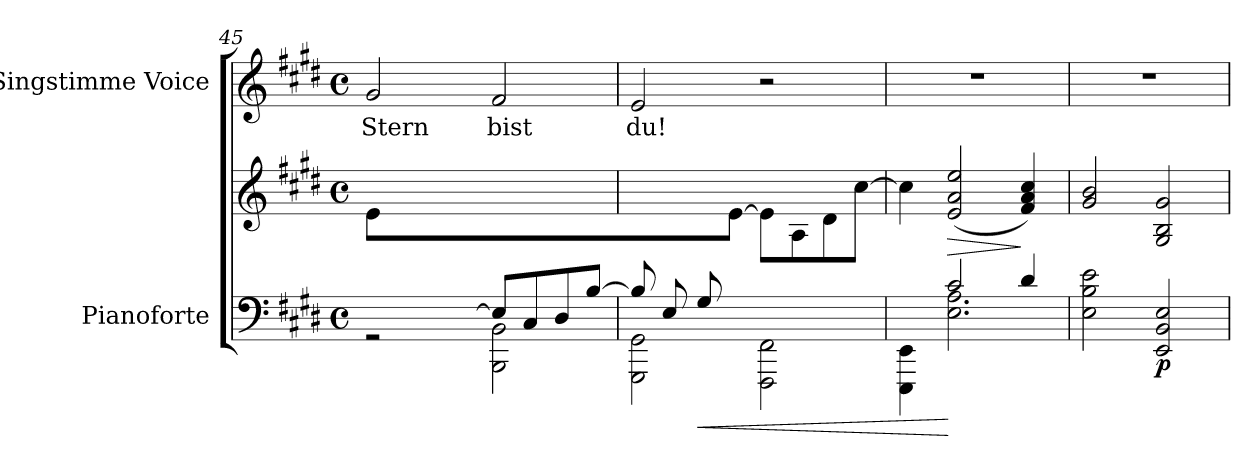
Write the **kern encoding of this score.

**kern	**kern	**dynam	**kern	**text
*part2	*part2	*part2	*part1	*part1
*staff3	*staff2	*staff2/3	*staff1	*staff1
*I"Pianoforte	*	*	*I"Singstimme Voice	*
*I'Pno	*	*	*	*
*clefF4	*clefG2	*	*clefG2	*
*k[f#c#g#d#]	*k[f#c#g#d#]	*	*k[f#c#g#d#]	*
*M4/4	*M4/4	*	*M4/4	*
*met(c)	*met(c)	*	*met(c)	*
=45	=45	=45	=45	=45
*^	*	*	*	*
!	!	!	!	!	!LO:LY:b
8ryy	2r	8e\L	.	2g#/	Stern
8B/	.	2..ryy	.	.	.
8G#/	.	.	.	.	.
[>8E/J	.	.	.	.	.
!	!	!	!	!	!LO:LY:b
(8E/L]	2BBB\ 2BB\	.	.	2f#/	bist
8C#/	.	.	.	.	.
8D#/	.	.	.	.	.
[>8B/J	.	.	.	.	.
=46	=46	=46	=46	=46	=46
!	!	!	!	!	!LO:LY:b
8B/L]	2GGG#\ 2GG#\	4.ryy	.	2e/	du!
8E/	.	.	.	.	.
!	!	!	!LO:HP:b=2	!	!
8G#/	.	.	<	.	.
2ryy	.	[8e\J	.	.	.
.	2FFF#\ 2FF#\	8e\L]	.	2r	.
.	.	8A\	.	.	.
.	.	8d#\	.	.	.
8ryy	.	[8cc#\J)	.	.	.
=47	=47	=47	=47	=47	=47
4EEE\ 4EE\	4ryy	4cc#\]	.	1r	.
!	!	!	!LO:HP:n=1:b	!	!
2.E\ 2.A\	2c#/	(>2e/ 2a/ 2ee/	[ >	.	.
.	4d#/	4f#/ 4a/ 4cc#/)	]	.	.
*v	*v	*	*	*	*
=48	=48	=48	=48	=48
2E\ 2B\ 2e\	2g#/ 2b/	.	1r	.
!	!	!LO:DY:b=2	!	!
2EE/ 2BB/ 2E/	2G#/ 2B/ 2g#/	p	.	.
=	=	=	=	=
*-	*-	*-	*-	*-
